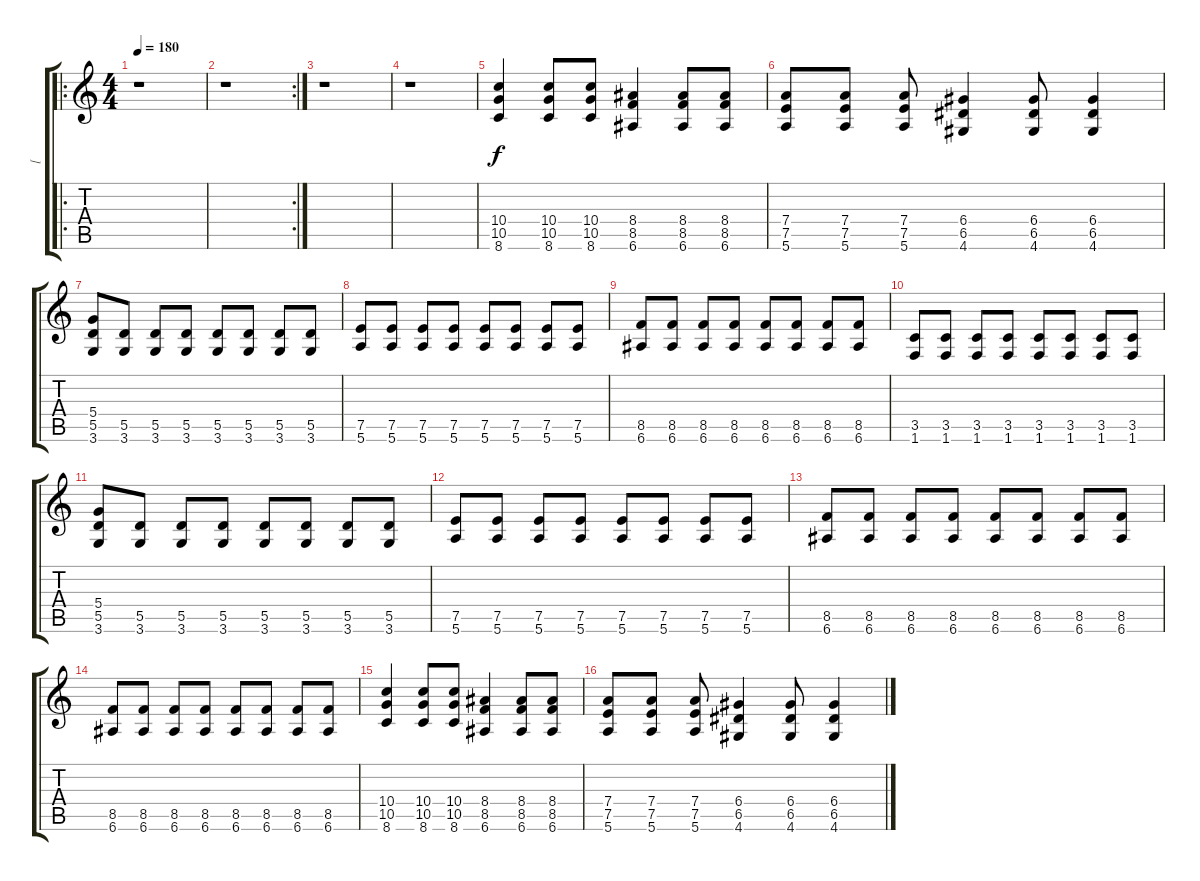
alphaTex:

\track ("[" "[") {instrument overdrivenguitar}
\staff {score tabs}
\tuning (E4 B3 G3 D3 A2 E2) {hide}
\ro
\ts (4 4)
\tempo 180
\clef g2
\ks c
r.1{dy f} |
\rc 2
r.1 |
r.1 |
r.1 |
(10.4 10.5 8.6).4 (10.4 10.5 8.6).8 (10.4 10.5 8.6).8 (8.4 8.5 6.6).4 (8.4 8.5 6.6).8 (8.4 8.5 6.6).8 |
(7.4 7.5 5.6).8 (7.4 7.5 5.6).8 (7.4 7.5 5.6).8 (6.4 6.5 4.6).4 (6.4 6.5 4.6).8 (6.4 6.5 4.6).4 |
(5.4 5.5 3.6).8 (5.5 3.6).8 (5.5 3.6).8 (5.5 3.6).8 (5.5 3.6).8 (5.5 3.6).8 (5.5 3.6).8 (5.5 3.6).8 |
(7.5 5.6).8 (7.5 5.6).8 (7.5 5.6).8 (7.5 5.6).8 (7.5 5.6).8 (7.5 5.6).8 (7.5 5.6).8 (7.5 5.6).8 |
(8.5 6.6).8 (8.5 6.6).8 (8.5 6.6).8 (8.5 6.6).8 (8.5 6.6).8 (8.5 6.6).8 (8.5 6.6).8 (8.5 6.6).8 |
(3.5 1.6).8 (3.5 1.6).8 (3.5 1.6).8 (3.5 1.6).8 (3.5 1.6).8 (3.5 1.6).8 (3.5 1.6).8 (3.5 1.6).8 |
(5.4 5.5 3.6).8 (5.5 3.6).8 (5.5 3.6).8 (5.5 3.6).8 (5.5 3.6).8 (5.5 3.6).8 (5.5 3.6).8 (5.5 3.6).8 |
(7.5 5.6).8 (7.5 5.6).8 (7.5 5.6).8 (7.5 5.6).8 (7.5 5.6).8 (7.5 5.6).8 (7.5 5.6).8 (7.5 5.6).8 |
(8.5 6.6).8 (8.5 6.6).8 (8.5 6.6).8 (8.5 6.6).8 (8.5 6.6).8 (8.5 6.6).8 (8.5 6.6).8 (8.5 6.6).8 |
(8.5 6.6).8 (8.5 6.6).8 (8.5 6.6).8 (8.5 6.6).8 (8.5 6.6).8 (8.5 6.6).8 (8.5 6.6).8 (8.5 6.6).8 |
(10.4 10.5 8.6).4 (10.4 10.5 8.6).8 (10.4 10.5 8.6).8 (8.4 8.5 6.6).4 (8.4 8.5 6.6).8 (8.4 8.5 6.6).8 |
(7.4 7.5 5.6).8 (7.4 7.5 5.6).8 (7.4 7.5 5.6).8 (6.4 6.5 4.6).4 (6.4 6.5 4.6).8 (6.4 6.5 4.6).4
